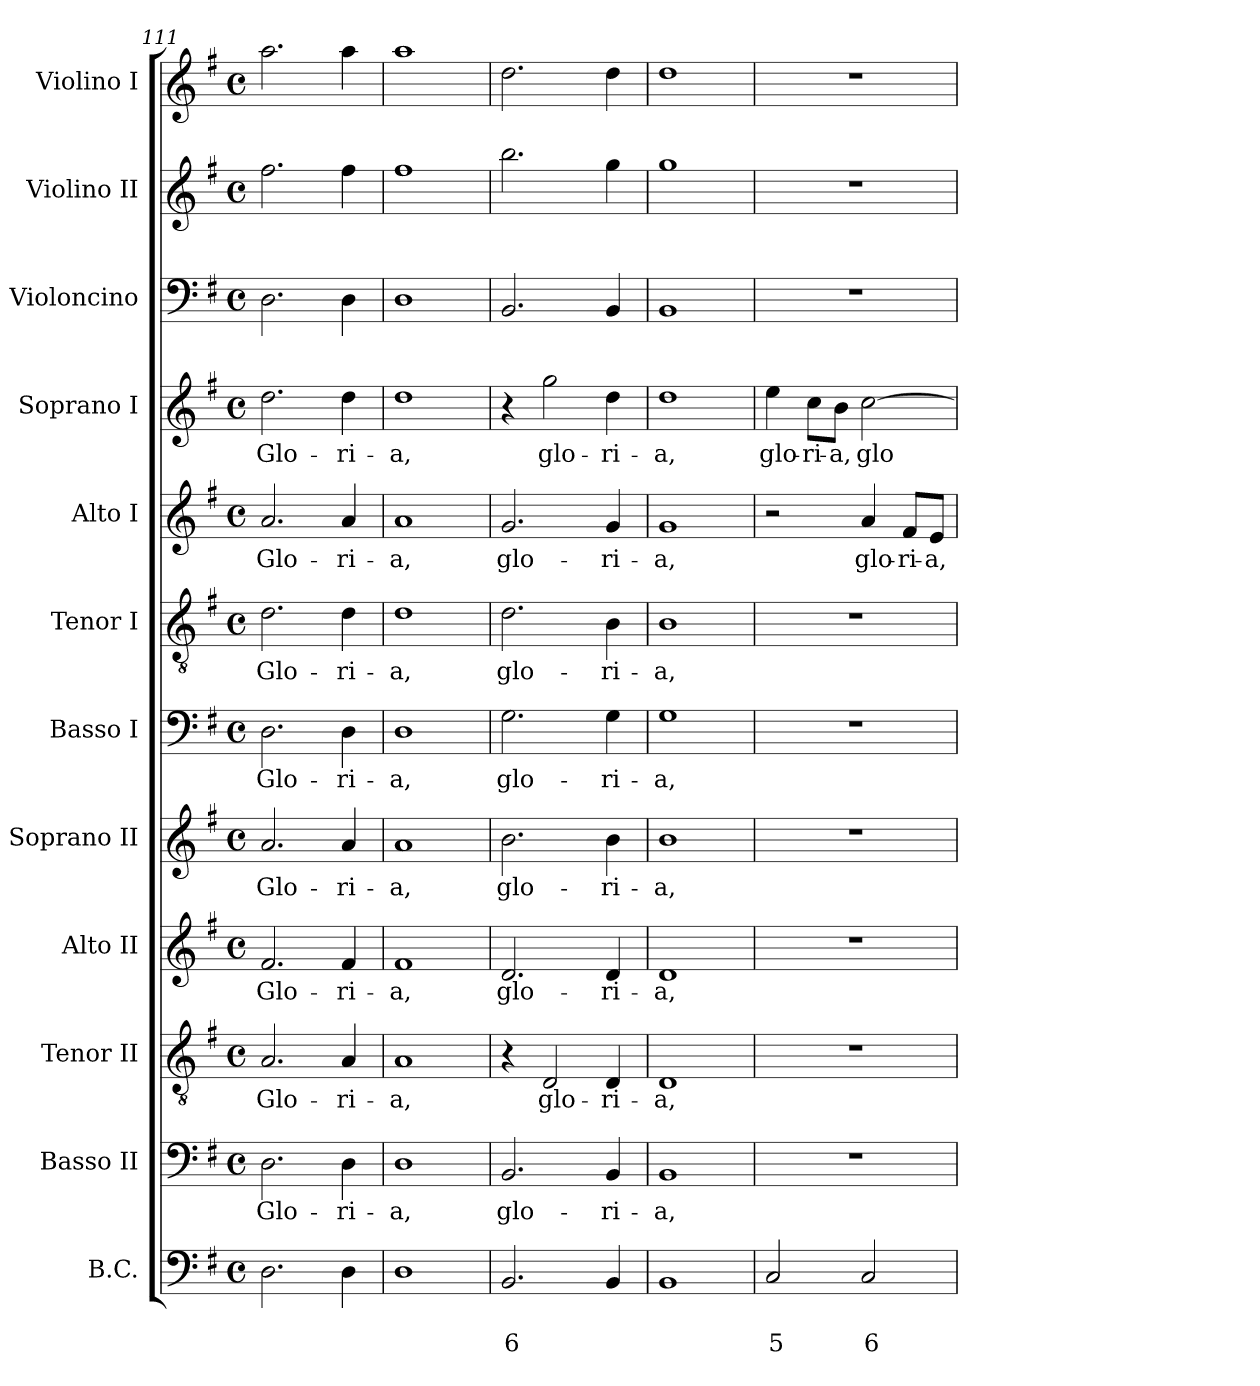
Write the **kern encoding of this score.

**kern	**text	**text	**kern	**text	**kern	**text	**kern	**text	**kern	**text	**kern	**text	**kern	**text	**kern	**text	**kern	**text	**kern	**kern	**kern
*part12	*part12	*part12	*part11	*part11	*part10	*part10	*part9	*part9	*part8	*part8	*part7	*part7	*part6	*part6	*part5	*part5	*part4	*part4	*part3	*part2	*part1
*staff12	*staff12	*staff12	*staff11	*staff11	*staff10	*staff10	*staff9	*staff9	*staff8	*staff8	*staff7	*staff7	*staff6	*staff6	*staff5	*staff5	*staff4	*staff4	*staff3	*staff2	*staff1
*I"B.C.	*	*	*I"Basso II	*	*I"Tenor II	*	*I"Alto II	*	*I"Soprano II	*	*I"Basso I	*	*I"Tenor I	*	*I"Alto I	*	*I"Soprano I	*	*I"Violoncino	*I"Violino II	*I"Violino I
*I'BC	*	*	*I'B 2	*	*I'T 2	*	*I'A 2	*	*I'S 2	*	*I'B 1	*	*I'T 1	*	*I'A 1	*	*I'S 1	*	*I'Vc.	*I'Vln. II	*I'Vln. I
!!LO:PB:g=z
*clefF4	*	*	*clefF4	*	*clefGv2	*	*clefG2	*	*clefG2	*	*clefF4	*	*clefGv2	*	*clefG2	*	*clefG2	*	*clefF4	*clefG2	*clefG2
*k[f#]	*	*	*k[f#]	*	*k[f#]	*	*k[f#]	*	*k[f#]	*	*k[f#]	*	*k[f#]	*	*k[f#]	*	*k[f#]	*	*k[f#]	*k[f#]	*k[f#]
*G:	*	*	*G:	*	*G:	*	*G:	*	*G:	*	*G:	*	*G:	*	*G:	*	*G:	*	*G:	*G:	*G:
*M4/4	*	*	*M4/4	*	*M4/4	*	*M4/4	*	*M4/4	*	*M4/4	*	*M4/4	*	*M4/4	*	*M4/4	*	*M4/4	*M4/4	*M4/4
*met(c)	*	*	*met(c)	*	*met(c)	*	*met(c)	*	*met(c)	*	*met(c)	*	*met(c)	*	*met(c)	*	*met(c)	*	*met(c)	*met(c)	*met(c)
=111	=111	=111	=111	=111	=111	=111	=111	=111	=111	=111	=111	=111	=111	=111	=111	=111	=111	=111	=111	=111	=111
!	!	!	!	!LO:LY:b	!	!LO:LY:b	!	!LO:LY:b	!	!LO:LY:b	!	!LO:LY:b	!	!LO:LY:b	!	!LO:LY:b	!	!LO:LY:b	!	!	!
2.D\	.	.	2.D\	Glo-	2.A/	Glo-	2.f#/	Glo-	2.a/	Glo-	2.D\	Glo-	2.d\	Glo-	2.a/	Glo-	2.dd\	Glo-	2.D\	2.ff#\	2.aa\
!	!	!	!	!LO:LY:b	!	!LO:LY:b	!	!LO:LY:b	!	!LO:LY:b	!	!LO:LY:b	!	!LO:LY:b	!	!LO:LY:b	!	!LO:LY:b	!	!	!
4D\	.	.	4D\	-ri-	4A/	-ri-	4f#/	-ri-	4a/	-ri-	4D\	-ri-	4d\	-ri-	4a/	-ri-	4dd\	-ri-	4D\	4ff#\	4aa\
=112	=112	=112	=112	=112	=112	=112	=112	=112	=112	=112	=112	=112	=112	=112	=112	=112	=112	=112	=112	=112	=112
!	!	!	!	!LO:LY:b	!	!LO:LY:b	!	!LO:LY:b	!	!LO:LY:b	!	!LO:LY:b	!	!LO:LY:b	!	!LO:LY:b	!	!LO:LY:b	!	!	!
1D	.	.	1D	-a,	1A	-a,	1f#	-a,	1a	-a,	1D	-a,	1d	-a,	1a	-a,	1dd	-a,	1D	1ff#	1aa
=113	=113	=113	=113	=113	=113	=113	=113	=113	=113	=113	=113	=113	=113	=113	=113	=113	=113	=113	=113	=113	=113
!	!	!LO:LY:b	!	!LO:LY:b	!	!	!	!LO:LY:b	!	!LO:LY:b	!	!LO:LY:b	!	!LO:LY:b	!	!LO:LY:b	!	!	!	!	!
2.BB/	.	6	2.BB/	glo-	4r	.	2.d/	glo-	2.b\	glo-	2.G\	glo-	2.d\	glo-	2.g/	glo-	4r	.	2.BB/	2.bb\	2.dd\
!	!	!	!	!	!	!LO:LY:b	!	!	!	!	!	!	!	!	!	!	!	!LO:LY:b	!	!	!
.	.	.	.	.	2D/	glo-	.	.	.	.	.	.	.	.	.	.	2gg\	glo-	.	.	.
!	!	!	!	!LO:LY:b	!	!LO:LY:b	!	!LO:LY:b	!	!LO:LY:b	!	!LO:LY:b	!	!LO:LY:b	!	!LO:LY:b	!	!LO:LY:b	!	!	!
4BB/	.	.	4BB/	-ri-	4D/	-ri-	4d/	-ri-	4b\	-ri-	4G\	-ri-	4B\	-ri-	4g/	-ri-	4dd\	-ri-	4BB/	4gg\	4dd\
=114	=114	=114	=114	=114	=114	=114	=114	=114	=114	=114	=114	=114	=114	=114	=114	=114	=114	=114	=114	=114	=114
!	!	!	!	!LO:LY:b	!	!LO:LY:b	!	!LO:LY:b	!	!LO:LY:b	!	!LO:LY:b	!	!LO:LY:b	!	!LO:LY:b	!	!LO:LY:b	!	!	!
1BB	.	.	1BB	-a,	1D	-a,	1d	-a,	1b	-a,	1G	-a,	1B	-a,	1g	-a,	1dd	-a,	1BB	1gg	1dd
=115	=115	=115	=115	=115	=115	=115	=115	=115	=115	=115	=115	=115	=115	=115	=115	=115	=115	=115	=115	=115	=115
!	!	!LO:LY:b	!	!	!	!	!	!	!	!	!	!	!	!	!	!	!	!LO:LY:b	!	!	!
2C/	.	5	1r	.	1r	.	1r	.	1r	.	1r	.	1r	.	2r	.	4ee\	glo-	1r	1r	1r
!	!	!	!	!	!	!	!	!	!	!	!	!	!	!	!	!	!	!LO:LY:b	!	!	!
.	.	.	.	.	.	.	.	.	.	.	.	.	.	.	.	.	8cc\L	-ri-	.	.	.
!	!	!	!	!	!	!	!	!	!	!	!	!	!	!	!	!	!	!LO:LY:b	!	!	!
.	.	.	.	.	.	.	.	.	.	.	.	.	.	.	.	.	8b\J	-a,	.	.	.
!	!	!LO:LY:b	!	!	!	!	!	!	!	!	!	!	!	!	!	!LO:LY:b	!	!LO:LY:b	!	!	!
2C/	.	6	.	.	.	.	.	.	.	.	.	.	.	.	4a/	glo-	[2cc\	glo-	.	.	.
!	!	!	!	!	!	!	!	!	!	!	!	!	!	!	!	!LO:LY:b	!	!	!	!	!
.	.	.	.	.	.	.	.	.	.	.	.	.	.	.	8f#/L	-ri-	.	.	.	.	.
!	!	!	!	!	!	!	!	!	!	!	!	!	!	!	!	!LO:LY:b	!	!	!	!	!
.	.	.	.	.	.	.	.	.	.	.	.	.	.	.	8e/J	-a,	.	.	.	.	.
=	=	=	=	=	=	=	=	=	=	=	=	=	=	=	=	=	=	=	=	=	=
*-	*-	*-	*-	*-	*-	*-	*-	*-	*-	*-	*-	*-	*-	*-	*-	*-	*-	*-	*-	*-	*-
